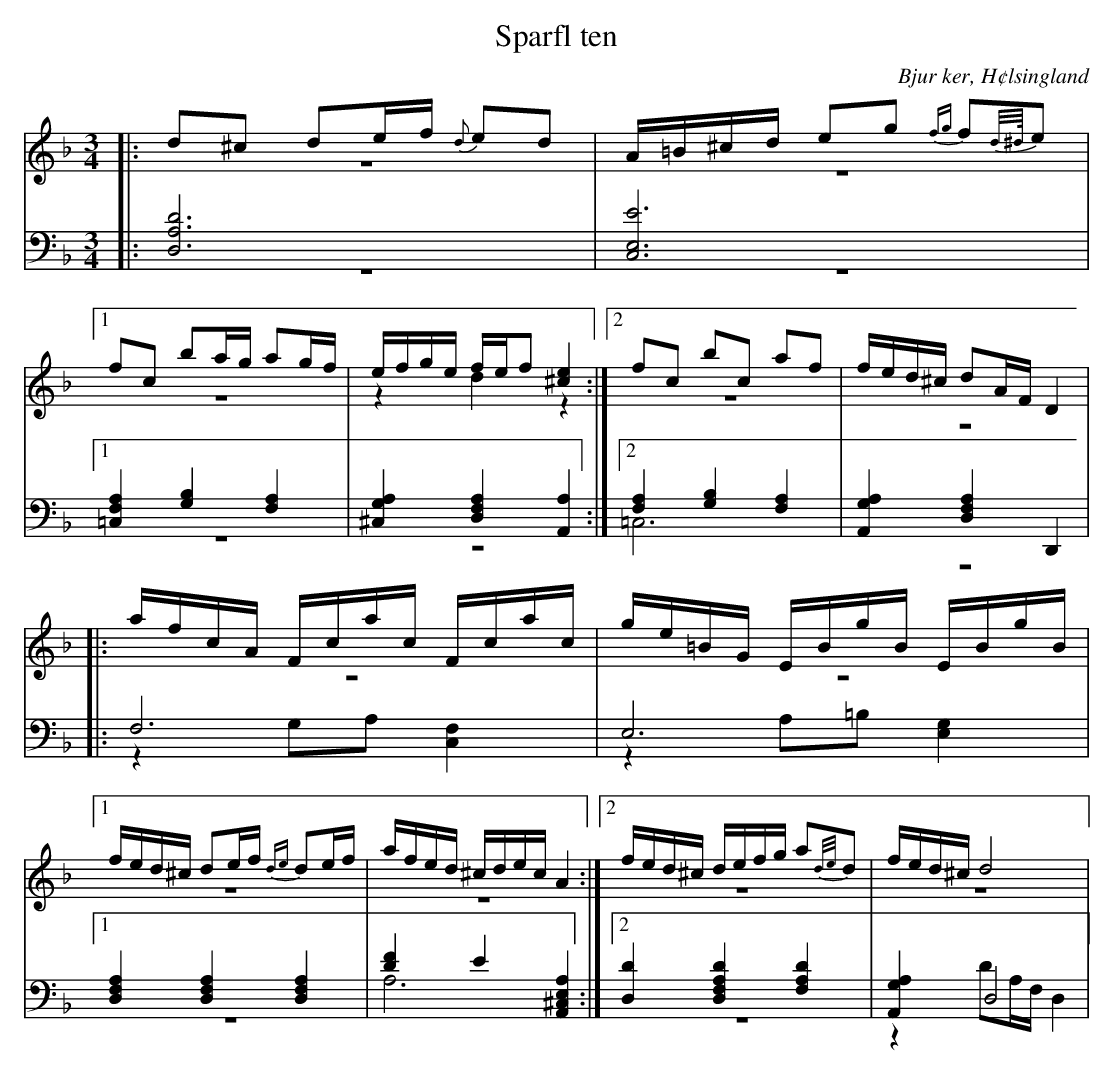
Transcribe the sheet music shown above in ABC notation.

X:1
T: Sparfl ten
O: Bjur ker, H¢lsingland
M: 3/4
L: 1/8
K: Dm
V:1
V:2 merge
V:3
V:4 merge
V:1
|:d^c de/f/ {d}ed|A/=B/^c/d/ eg {fg}f{d/^d//}e|1 fc ba/g/ ag/f/| e/f/g/e/ f/e/f [^c2e2]:|2 fc bc af|f/e/d/^c/ dA/F/ D2|
|:a/f/c/A/  F/c/a/c/ F/c/a/c/|g/e/=B/G/  E/B/g/B/  E/B/g/B/|1 f/e/d/^c/ de/f/ {de}de/f/|a/f/e/d/ ^c/d/e/c/ A2:|2 f/e/d/^c/ d/e/f/g/ a{d/e/}d|f/e/d/^c/ d4|
V:2
|:z6|z6|1 z6|z2 d2 z2:|2 z6|z6|
|:z6|z6|1 z6|z6:|2 z6|z6|
V:3 clef=bass
|:[D,6A,6D6]|[E,6C,6E6]|1 [=C,2F,2A,2] [G,2B,2] [F,2A,2]|[^C,2G,2A,2] [D,2F,2A,2] [A,,2A,2]:|2 [F,2A,2] [G,2B,2] [F,2A,2]|[A,,2G,2A,2] [D,2F,2A,2] D,,2|
|:F,6|E,6|1 [D,2F,2A,2] [D,2F,2A,2] [D,2F,2A,2]|[D2F2] E2 [A,,2^C,2E,2A,2]:|2 [D,2D2] [D,2F,2A,2D2] [F,2A,2D2]|[A,,2G,2A,2] D,4|
V:4 clef=bass
|:z6|z6|1 z6|z6:|2 =C,6|z6|
|:z2 G,A, [C,2F,2]|z2 A,=B, [E,2G,2]|1 z6|A,6:|2 z6|z2 DA,/F,/ D,2|
